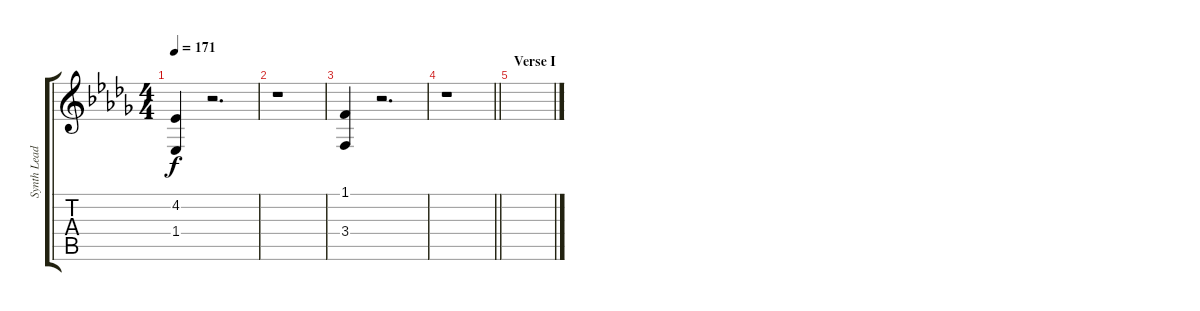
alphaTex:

\track ("Synth Lead II" "Synth Lead") {instrument fx7echoes}
\staff {score tabs}
\tuning (E4 B3 G3 D3 A2 E2) {hide}
\ts (4 4)
\tempo 171
\clef g2
\ks db
(4.2 1.4).4{dy f} r.2{d} |
r.1 |
(1.1 3.4).4 r.2{d} |
\barLineRight lightlight
r.1 |
\section ("" "Verse I")
